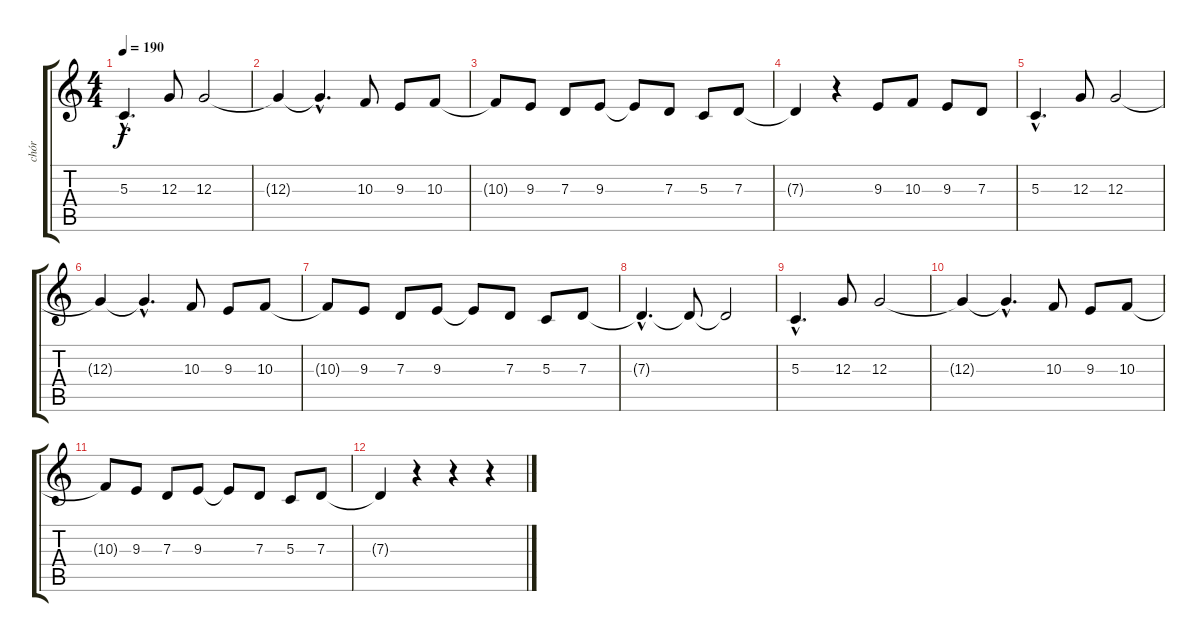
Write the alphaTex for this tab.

\track ("chór" "chór") {instrument fx7echoes}
\staff {score tabs}
\tuning (E4 B3 G3 D3 A2 E2) {hide}
\ts (4 4)
\tempo 190
\clef g2
\ks c
5.3{hac}.4{d dy f} 12.3.8 12.3.2 |
12.3{t}.4 12.3{hac t}.4{d} 10.3.8 9.3.8 10.3.8 |
10.3{t}.8 9.3.8 7.3.8 9.3.8 9.3{t}.8 7.3.8 5.3.8 7.3.8 |
7.3{t}.4 r.4 9.3.8 10.3.8 9.3.8 7.3.8 |
5.3{hac}.4{d} 12.3.8 12.3.2 |
12.3{t}.4 12.3{hac t}.4{d} 10.3.8 9.3.8 10.3.8 |
10.3{t}.8 9.3.8 7.3.8 9.3.8 9.3{t}.8 7.3.8 5.3.8 7.3.8 |
7.3{hac t}.4{d} 7.3{t}.8 7.3{t}.2 |
5.3{hac}.4{d} 12.3.8 12.3.2 |
12.3{t}.4 12.3{hac t}.4{d} 10.3.8 9.3.8 10.3.8 |
10.3{t}.8 9.3.8 7.3.8 9.3.8 9.3{t}.8 7.3.8 5.3.8 7.3.8 |
7.3{t}.4 r.4 r.4 r.4
